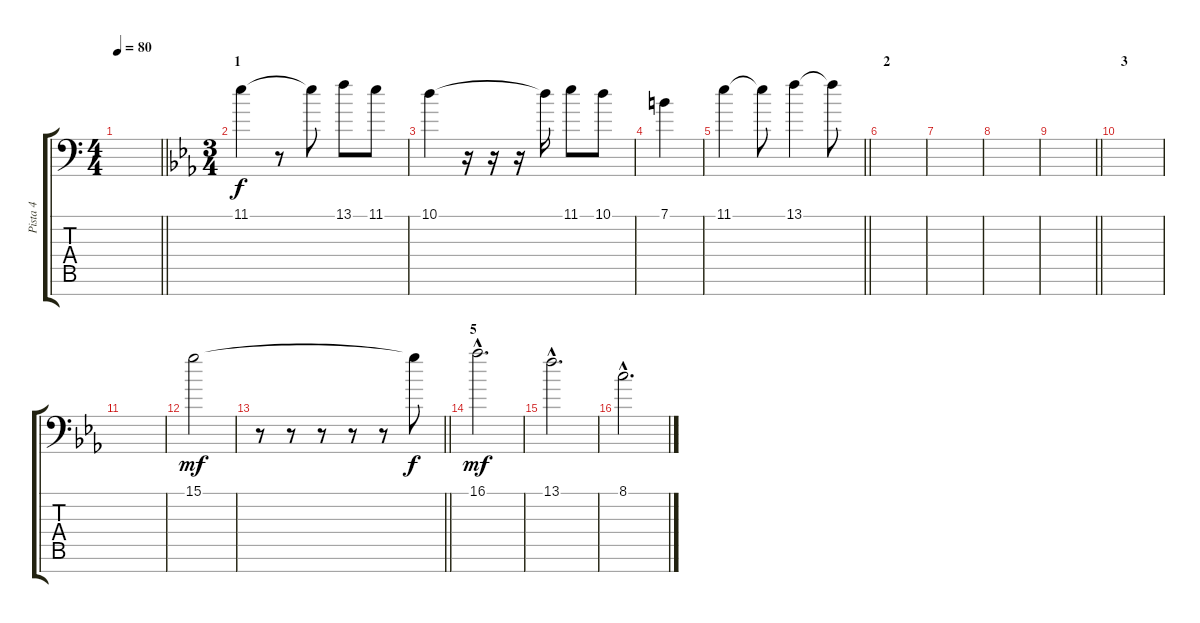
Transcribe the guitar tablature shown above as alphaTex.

\track ("Pista 4" "Pista 4") {instrument stringensemble1}
\staff {score tabs}
\tuning (E4 B3 G3 D3 A2 E2 C-1) {hide}
\ts (4 4)
\tempo 80
\clef f4
\barLineRight lightlight
\ks c
|
\ts (3 4)
\section ("" "1")
\ks eb
11.1.4 r.8 11.1{t}.8 13.1.8 11.1.8 |
10.1.4 r.16 r.16 r.16 10.1{t}.16 11.1.8 10.1.8 |
7.1.4 |
\barLineRight lightlight
11.1.4 11.1{t}.8 13.1.4 13.1{t}.8 |
\section ("" "2")
|
|
|
\barLineRight lightlight
|
\section ("" "3")
|
|
15.1.2{dy mf} |
\barLineRight lightlight
r.8 r.8 r.8 r.8 r.8 15.1{t}.8{dy f} |
\section ("" "5")
16.1{hac}.2{d dy mf} |
13.1{hac}.2{d} |
8.1{hac}.2{d}
